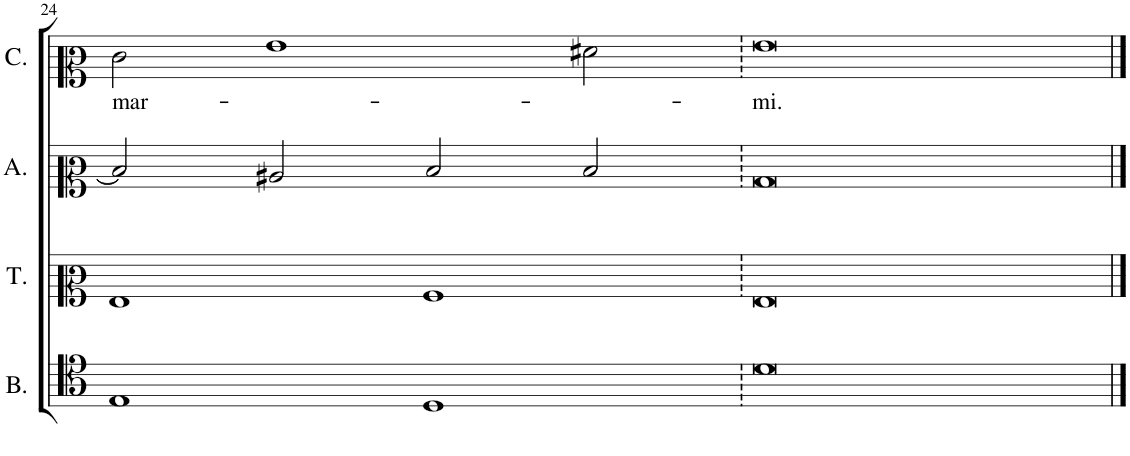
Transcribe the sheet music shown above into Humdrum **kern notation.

**kern	**kern	**kern	**kern	**text
*part4	*part3	*part2	*part1	*part1
*staff4	*staff3	*staff2	*staff1	*staff1
*I"Bassus	*I"Tenor	*I"Altus	*I"Cantus	*
*I'B.	*I'T.	*I'A.	*I'C.	*
!!LO:PB:g=z
*clefC4	*clefC2	*clefC2	*clefC2	*
*k[]	*k[]	*k[]	*k[]	*
*M8/4	*M8/4	*M8/4	*M8/4	*
=24	=24	=24	=24	=24
!	!	!	!	!LO:LY:b
1E	1G	2d/]	2e\	mar-
.	.	2c#X/	1g	.
1D	1A	2d/	.	.
.	.	2d/	2f#X\	.
=25	=25	=25	=25	=25
!	!	!	!	!LO:LY:b
0d	0G	0B	0g	-mi.
==	==	==	==	==
*-	*-	*-	*-	*-
